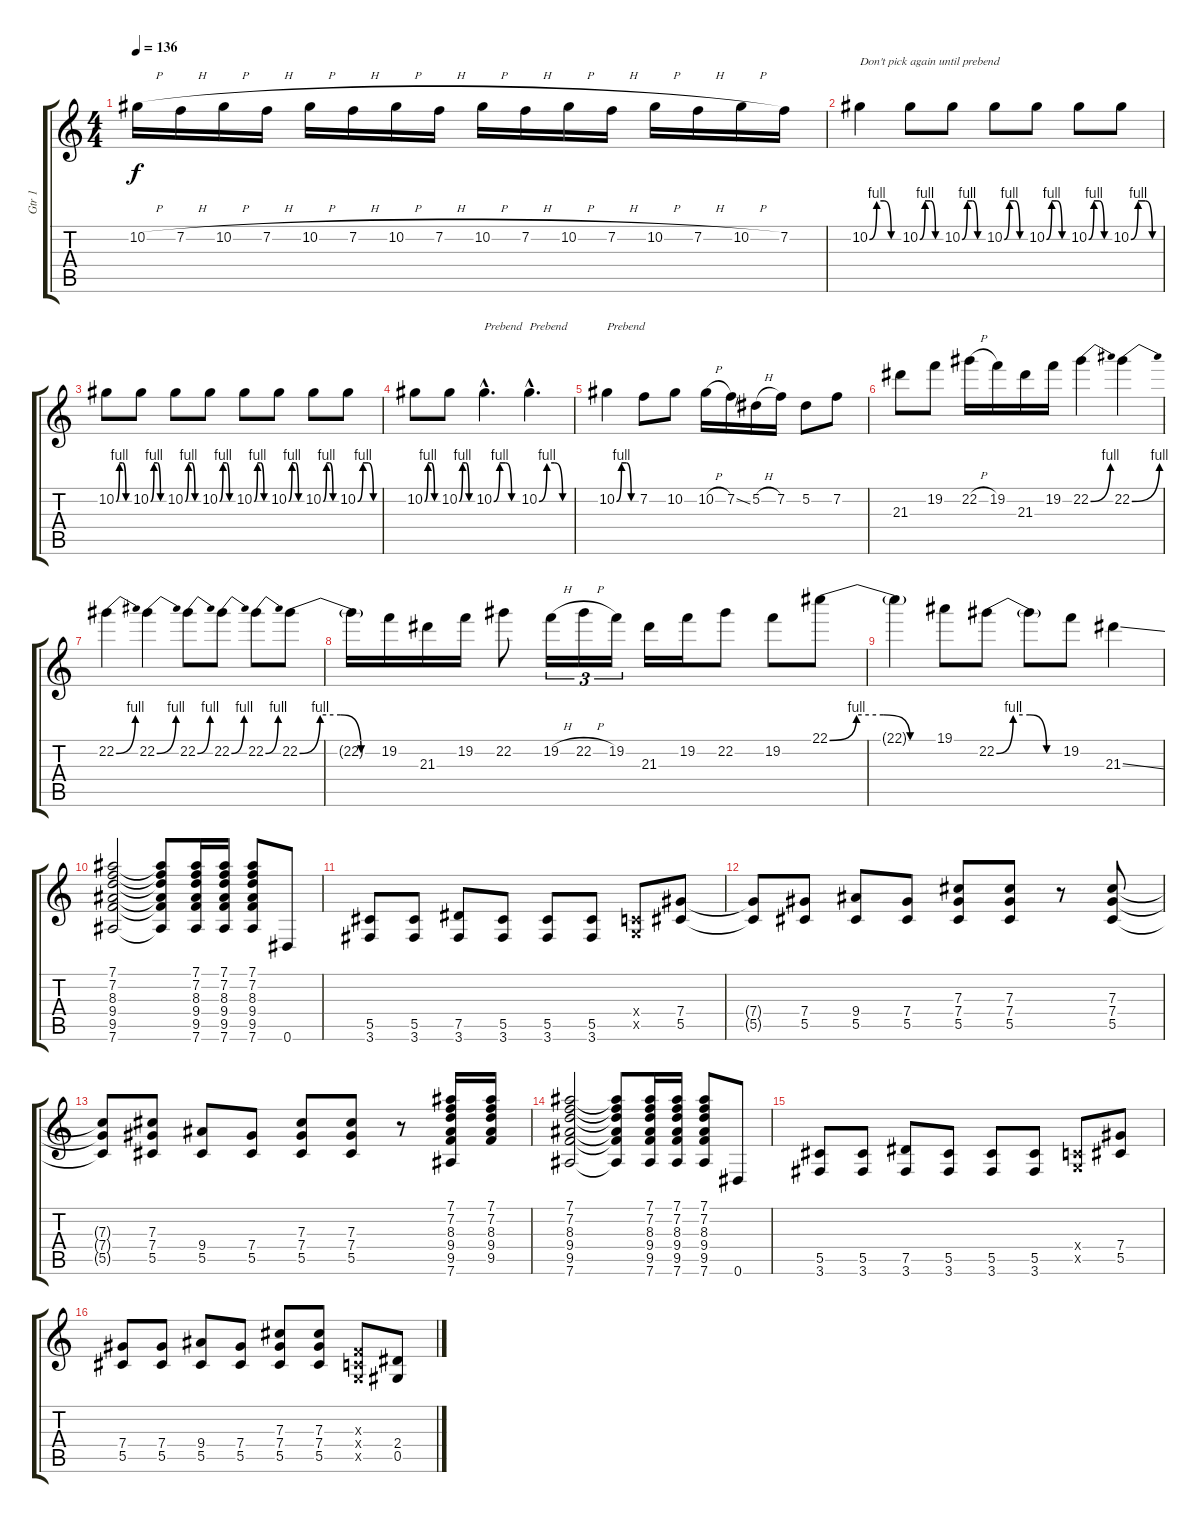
\track ("Gtr 1" "Gtr 1") {instrument overdrivenguitar}
\staff {score tabs}
\tuning (Eb4 Bb3 Gb3 Db3 Ab2 Eb2) {hide}
\ts (4 4)
\tempo 136
\clef g2
\ks c
10.2{h}.16{dy f} 7.2{h}.16 10.2{h}.16 7.2{h}.16 10.2{h}.16 7.2{h}.16 10.2{h}.16 7.2{h}.16 10.2{h}.16 7.2{h}.16 10.2{h}.16 7.2{h}.16 10.2{h}.16 7.2{h}.16 10.2{h}.16 7.2.16 |
10.2{be (custom 0 0 15 4 30 4 45 0 60 0)}.4{txt "Don't pick again until prebend"} 10.2{be (custom 0 0 15 4 30 4 45 0 60 0)}.8 10.2{be (custom 0 0 15 4 30 4 45 0 60 0)}.8 10.2{be (custom 0 0 15 4 30 4 45 0 60 0)}.8 10.2{be (custom 0 0 15 4 30 4 45 0 60 0)}.8 10.2{be (custom 0 0 15 4 30 4 45 0 60 0)}.8 10.2{be (custom 0 0 15 4 30 4 45 0 60 0)}.8 |
10.2{be (custom 0 0 15 4 30 4 45 0 60 0)}.8 10.2{be (custom 0 0 15 4 30 4 45 0 60 0)}.8 10.2{be (custom 0 0 15 4 30 4 45 0 60 0)}.8 10.2{be (custom 0 0 15 4 30 4 45 0 60 0)}.8 10.2{be (custom 0 0 15 4 30 4 45 0 60 0)}.8 10.2{be (custom 0 0 15 4 30 4 45 0 60 0)}.8 10.2{be (custom 0 0 15 4 30 4 45 0 60 0)}.8 10.2{be (custom 0 0 15 4 30 4 45 0 60 0)}.8 |
10.2{be (custom 0 0 15 4 30 4 45 0 60 0)}.8 10.2{be (custom 0 0 15 4 30 4 45 0 60 0)}.8 10.2{be (custom 0 0 15 4 30 4 45 0 60 0) hac}.4{d txt "Prebend"} 10.2{be (custom 0 0 15 4 30 4 45 0 60 0) hac}.4{d txt "Prebend"} |
10.2{be (custom 0 0 15 4 30 4 45 0 60 0)}.4{txt "Prebend"} 7.2.8 10.2.8 10.2{h}.16 7.2{ss}.16 5.2{h}.16 7.2.16 5.2.8 7.2.8 |
21.3.8 19.2.8 22.2{h}.16 19.2.16 21.3.16 19.2.16 22.2{be (bend 0 0 60 4)}.4 22.2{be (bend 0 0 60 4)}.4 |
22.2{be (bend 0 0 60 4)}.4 22.2{be (bend 0 0 60 4)}.4 22.2{be (bend 0 0 60 4)}.8 22.2{be (bend 0 0 60 4)}.8 22.2{be (bend 0 0 60 4)}.8 22.2{be (custom 0 0 15 4 30 4 45 0 60 0)}.8 |
22.2{t}.16 19.2.16 21.3.16 19.2.16 22.2.8 19.2{h}.16{tu (3 2)} 22.2{h}.16{tu (3 2)} 19.2.16{tu (3 2)} 21.3.16 19.2.16 22.2.8 19.2.8 22.1{be (custom 0 0 15 4 30 4 45 0 60 0)}.8 |
22.1{t}.4 19.1.8 22.2{be (custom 0 0 15 4 30 4 45 0 60 0)}.8 22.2{t}.8 19.2.8 21.3{ss}.4 |
(7.1 7.2 8.3 9.4 9.5 7.6).2 (7.1{t} 7.2{t} 8.3{t} 9.4{t} 9.5{t} 7.6{t}).8 (7.1 7.2 8.3 9.4 9.5 7.6).16 (7.1 7.2 8.3 9.4 9.5 7.6).16 (7.1 7.2 8.3 9.4 9.5 7.6).8 0.6.8 |
(5.5 3.6).8 (5.5 3.6).8 (7.5 3.6).8 (5.5 3.6).8 (5.5 3.6).8 (5.5 3.6).8 (-1.4{x} -1.5{x}).8 (7.4 5.5).8 |
(7.4{t} 5.5{t}).8 (7.4 5.5).8 (9.4 5.5).8 (7.4 5.5).8 (7.3 7.4 5.5).8 (7.3 7.4 5.5).8 r.8 (7.3 7.4 5.5).8 |
(7.3{t} 7.4{t} 5.5{t}).8 (7.3 7.4 5.5).8 (9.4 5.5).8 (7.4 5.5).8 (7.3 7.4 5.5).8 (7.3 7.4 5.5).8 r.8 (7.1 7.2 8.3 9.4 9.5 7.6).16 (7.1 7.2 8.3 9.4 9.5).16 |
(7.1 7.2 8.3 9.4 9.5 7.6).2 (7.1{t} 7.2{t} 8.3{t} 9.4{t} 9.5{t} 7.6{t}).8 (7.1 7.2 8.3 9.4 9.5 7.6).16 (7.1 7.2 8.3 9.4 9.5 7.6).16 (7.1 7.2 8.3 9.4 9.5 7.6).8 0.6.8 |
(5.5 3.6).8 (5.5 3.6).8 (7.5 3.6).8 (5.5 3.6).8 (5.5 3.6).8 (5.5 3.6).8 (-1.4{x} -1.5{x}).8 (7.4 5.5).8 |
(7.4 5.5).8 (7.4 5.5).8 (9.4 5.5).8 (7.4 5.5).8 (7.3 7.4 5.5).8 (7.3 7.4 5.5).8 (-1.3{x} -1.4{x} -1.5{x}).8 (2.4 0.5).8
